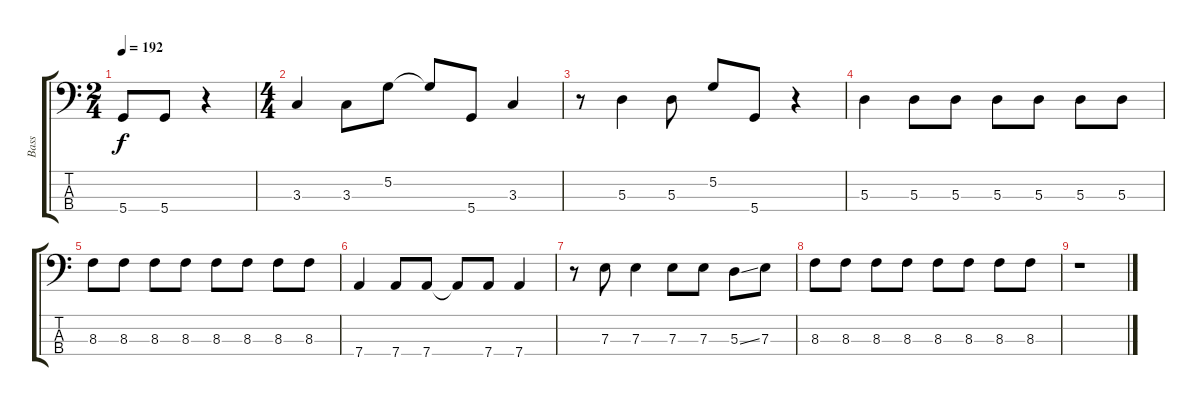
\track ("Bass" "Bass") {instrument electricbassfinger}
\staff {score tabs}
\tuning (G2 D2 A1 D1) {hide}
\ts (2 4)
\tempo 192
\clef f4
\ks c
5.4.8{dy f} 5.4.8 r.4 |
\ts (4 4)
3.3.4 3.3.8 5.2.8 5.2{t}.8 5.4.8 3.3.4 |
r.8 5.3.4 5.3.8 5.2.8 5.4.8 r.4 |
5.3.4 5.3.8 5.3.8 5.3.8 5.3.8 5.3.8 5.3.8 |
8.3.8 8.3.8 8.3.8 8.3.8 8.3.8 8.3.8 8.3.8 8.3.8 |
7.4.4 7.4.8 7.4.8 7.4{t}.8 7.4.8 7.4.4 |
r.8 7.3.8 7.3.4 7.3.8 7.3.8 5.3{ss}.8 7.3.8 |
8.3.8 8.3.8 8.3.8 8.3.8 8.3.8 8.3.8 8.3.8 8.3.8 |
r.1
